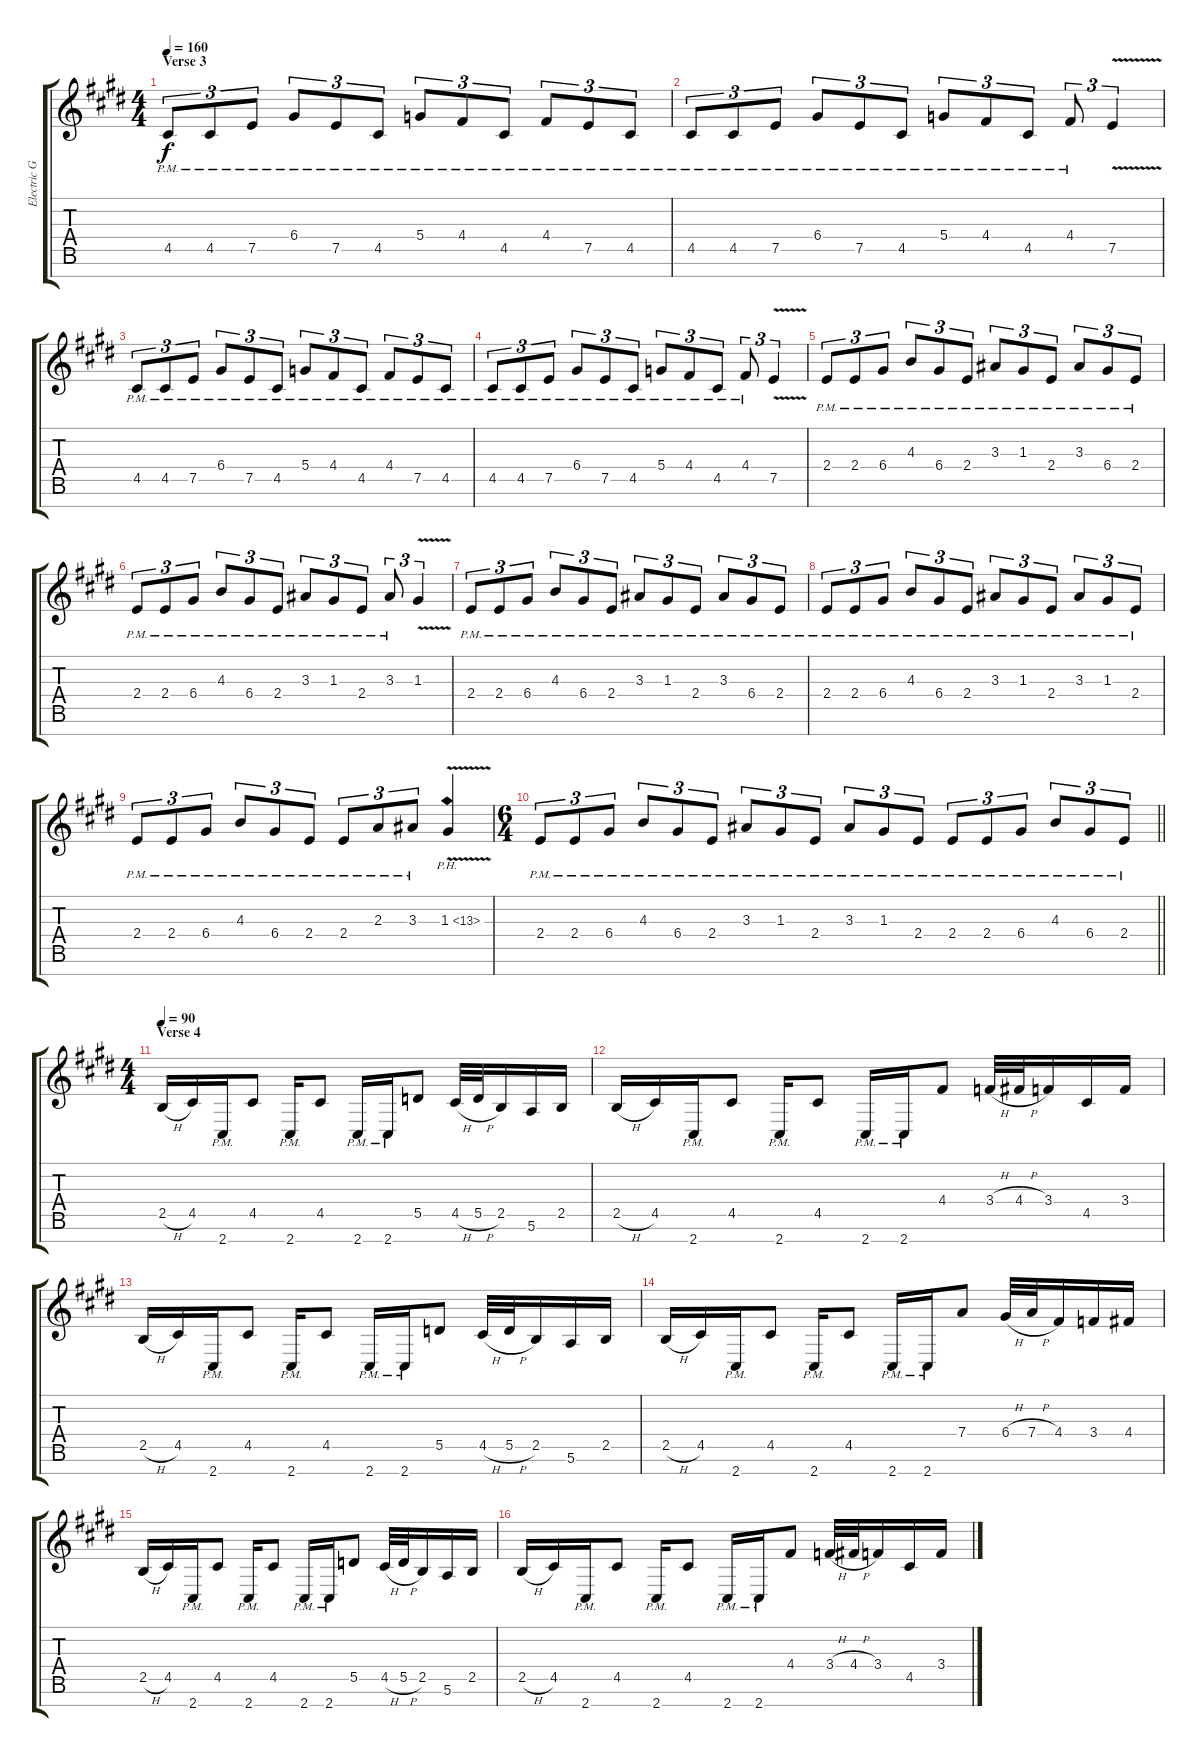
\track ("Electric Guitar 2" "Electric G") {instrument distortionguitar}
\staff {score tabs}
\tuning (E4 B3 G3 D3 A2 E2 B1) {hide}
\ts (4 4)
\section ("" "Verse 3")
\tempo 160
\clef g2
\ks e
4.5{pm}.8{tu (3 2) dy f} 4.5{pm}.8{tu (3 2)} 7.5{pm}.8{tu (3 2)} 6.4{pm}.8{tu (3 2)} 7.5{pm}.8{tu (3 2)} 4.5{pm}.8{tu (3 2)} 5.4{pm}.8{tu (3 2)} 4.4{pm}.8{tu (3 2)} 4.5{pm}.8{tu (3 2)} 4.4{pm}.8{tu (3 2)} 7.5{pm}.8{tu (3 2)} 4.5{pm}.8{tu (3 2)} |
4.5{pm}.8{tu (3 2)} 4.5{pm}.8{tu (3 2)} 7.5{pm}.8{tu (3 2)} 6.4{pm}.8{tu (3 2)} 7.5{pm}.8{tu (3 2)} 4.5{pm}.8{tu (3 2)} 5.4{pm}.8{tu (3 2)} 4.4{pm}.8{tu (3 2)} 4.5{pm}.8{tu (3 2)} 4.4{pm}.8{tu (3 2)} 7.5{v}.4{tu (3 2)} |
4.5{pm}.8{tu (3 2)} 4.5{pm}.8{tu (3 2)} 7.5{pm}.8{tu (3 2)} 6.4{pm}.8{tu (3 2)} 7.5{pm}.8{tu (3 2)} 4.5{pm}.8{tu (3 2)} 5.4{pm}.8{tu (3 2)} 4.4{pm}.8{tu (3 2)} 4.5{pm}.8{tu (3 2)} 4.4{pm}.8{tu (3 2)} 7.5{pm}.8{tu (3 2)} 4.5{pm}.8{tu (3 2)} |
4.5{pm}.8{tu (3 2)} 4.5{pm}.8{tu (3 2)} 7.5{pm}.8{tu (3 2)} 6.4{pm}.8{tu (3 2)} 7.5{pm}.8{tu (3 2)} 4.5{pm}.8{tu (3 2)} 5.4{pm}.8{tu (3 2)} 4.4{pm}.8{tu (3 2)} 4.5{pm}.8{tu (3 2)} 4.4{pm}.8{tu (3 2)} 7.5{v}.4{tu (3 2)} |
2.4{pm}.8{tu (3 2)} 2.4{pm}.8{tu (3 2)} 6.4{pm}.8{tu (3 2)} 4.3{pm}.8{tu (3 2)} 6.4{pm}.8{tu (3 2)} 2.4{pm}.8{tu (3 2)} 3.3{pm}.8{tu (3 2)} 1.3{pm}.8{tu (3 2)} 2.4{pm}.8{tu (3 2)} 3.3{pm}.8{tu (3 2)} 6.4{pm}.8{tu (3 2)} 2.4{pm}.8{tu (3 2)} |
2.4{pm}.8{tu (3 2)} 2.4{pm}.8{tu (3 2)} 6.4{pm}.8{tu (3 2)} 4.3{pm}.8{tu (3 2)} 6.4{pm}.8{tu (3 2)} 2.4{pm}.8{tu (3 2)} 3.3{pm}.8{tu (3 2)} 1.3{pm}.8{tu (3 2)} 2.4{pm}.8{tu (3 2)} 3.3{pm}.8{tu (3 2)} 1.3{v}.4{tu (3 2)} |
2.4{pm}.8{tu (3 2)} 2.4{pm}.8{tu (3 2)} 6.4{pm}.8{tu (3 2)} 4.3{pm}.8{tu (3 2)} 6.4{pm}.8{tu (3 2)} 2.4{pm}.8{tu (3 2)} 3.3{pm}.8{tu (3 2)} 1.3{pm}.8{tu (3 2)} 2.4{pm}.8{tu (3 2)} 3.3{pm}.8{tu (3 2)} 6.4{pm}.8{tu (3 2)} 2.4{pm}.8{tu (3 2)} |
2.4{pm}.8{tu (3 2)} 2.4{pm}.8{tu (3 2)} 6.4{pm}.8{tu (3 2)} 4.3{pm}.8{tu (3 2)} 6.4{pm}.8{tu (3 2)} 2.4{pm}.8{tu (3 2)} 3.3{pm}.8{tu (3 2)} 1.3{pm}.8{tu (3 2)} 2.4{pm}.8{tu (3 2)} 3.3{pm}.8{tu (3 2)} 1.3{pm}.8{tu (3 2)} 2.4{pm}.8{tu (3 2)} |
2.4{pm}.8{tu (3 2)} 2.4{pm}.8{tu (3 2)} 6.4{pm}.8{tu (3 2)} 4.3{pm}.8{tu (3 2)} 6.4{pm}.8{tu (3 2)} 2.4{pm}.8{tu (3 2)} 2.4{pm}.8{tu (3 2)} 2.3{pm}.8{tu (3 2)} 3.3{pm}.8{tu (3 2)} 1.3{ph 12 v}.4 |
\ts (6 4)
\barLineRight lightlight
2.4{pm}.8{tu (3 2)} 2.4{pm}.8{tu (3 2)} 6.4{pm}.8{tu (3 2)} 4.3{pm}.8{tu (3 2)} 6.4{pm}.8{tu (3 2)} 2.4{pm}.8{tu (3 2)} 3.3{pm}.8{tu (3 2)} 1.3{pm}.8{tu (3 2)} 2.4{pm}.8{tu (3 2)} 3.3{pm}.8{tu (3 2)} 1.3{pm}.8{tu (3 2)} 2.4{pm}.8{tu (3 2)} 2.4{pm}.8{tu (3 2)} 2.4{pm}.8{tu (3 2)} 6.4{pm}.8{tu (3 2)} 4.3{pm}.8{tu (3 2)} 6.4{pm}.8{tu (3 2)} 2.4{pm}.8{tu (3 2)} |
\ts (4 4)
\section ("" "Verse 4")
\tempo 90
2.5{h}.16 4.5.16 2.7{pm}.16 4.5.8 2.7{pm}.16 4.5.8 2.7{pm}.16 2.7{pm}.16 5.5.8 4.5{h}.32 5.5{h}.32 2.5.16 5.6.16 2.5.16 |
2.5{h}.16 4.5.16 2.7{pm}.16 4.5.8 2.7{pm}.16 4.5.8 2.7{pm}.16 2.7{pm}.16 4.4.8 3.4{h}.32 4.4{h}.32 3.4.16 4.5.16 3.4.16 |
2.5{h}.16 4.5.16 2.7{pm}.16 4.5.8 2.7{pm}.16 4.5.8 2.7{pm}.16 2.7{pm}.16 5.5.8 4.5{h}.32 5.5{h}.32 2.5.16 5.6.16 2.5.16 |
2.5{h}.16 4.5.16 2.7{pm}.16 4.5.8 2.7{pm}.16 4.5.8 2.7{pm}.16 2.7{pm}.16 7.4.8 6.4{h}.32 7.4{h}.32 4.4.16 3.4.16 4.4.16 |
2.5{h}.16 4.5.16 2.7{pm}.16 4.5.8 2.7{pm}.16 4.5.8 2.7{pm}.16 2.7{pm}.16 5.5.8 4.5{h}.32 5.5{h}.32 2.5.16 5.6.16 2.5.16 |
2.5{h}.16 4.5.16 2.7{pm}.16 4.5.8 2.7{pm}.16 4.5.8 2.7{pm}.16 2.7{pm}.16 4.4.8 3.4{h}.32 4.4{h}.32 3.4.16 4.5.16 3.4.16
